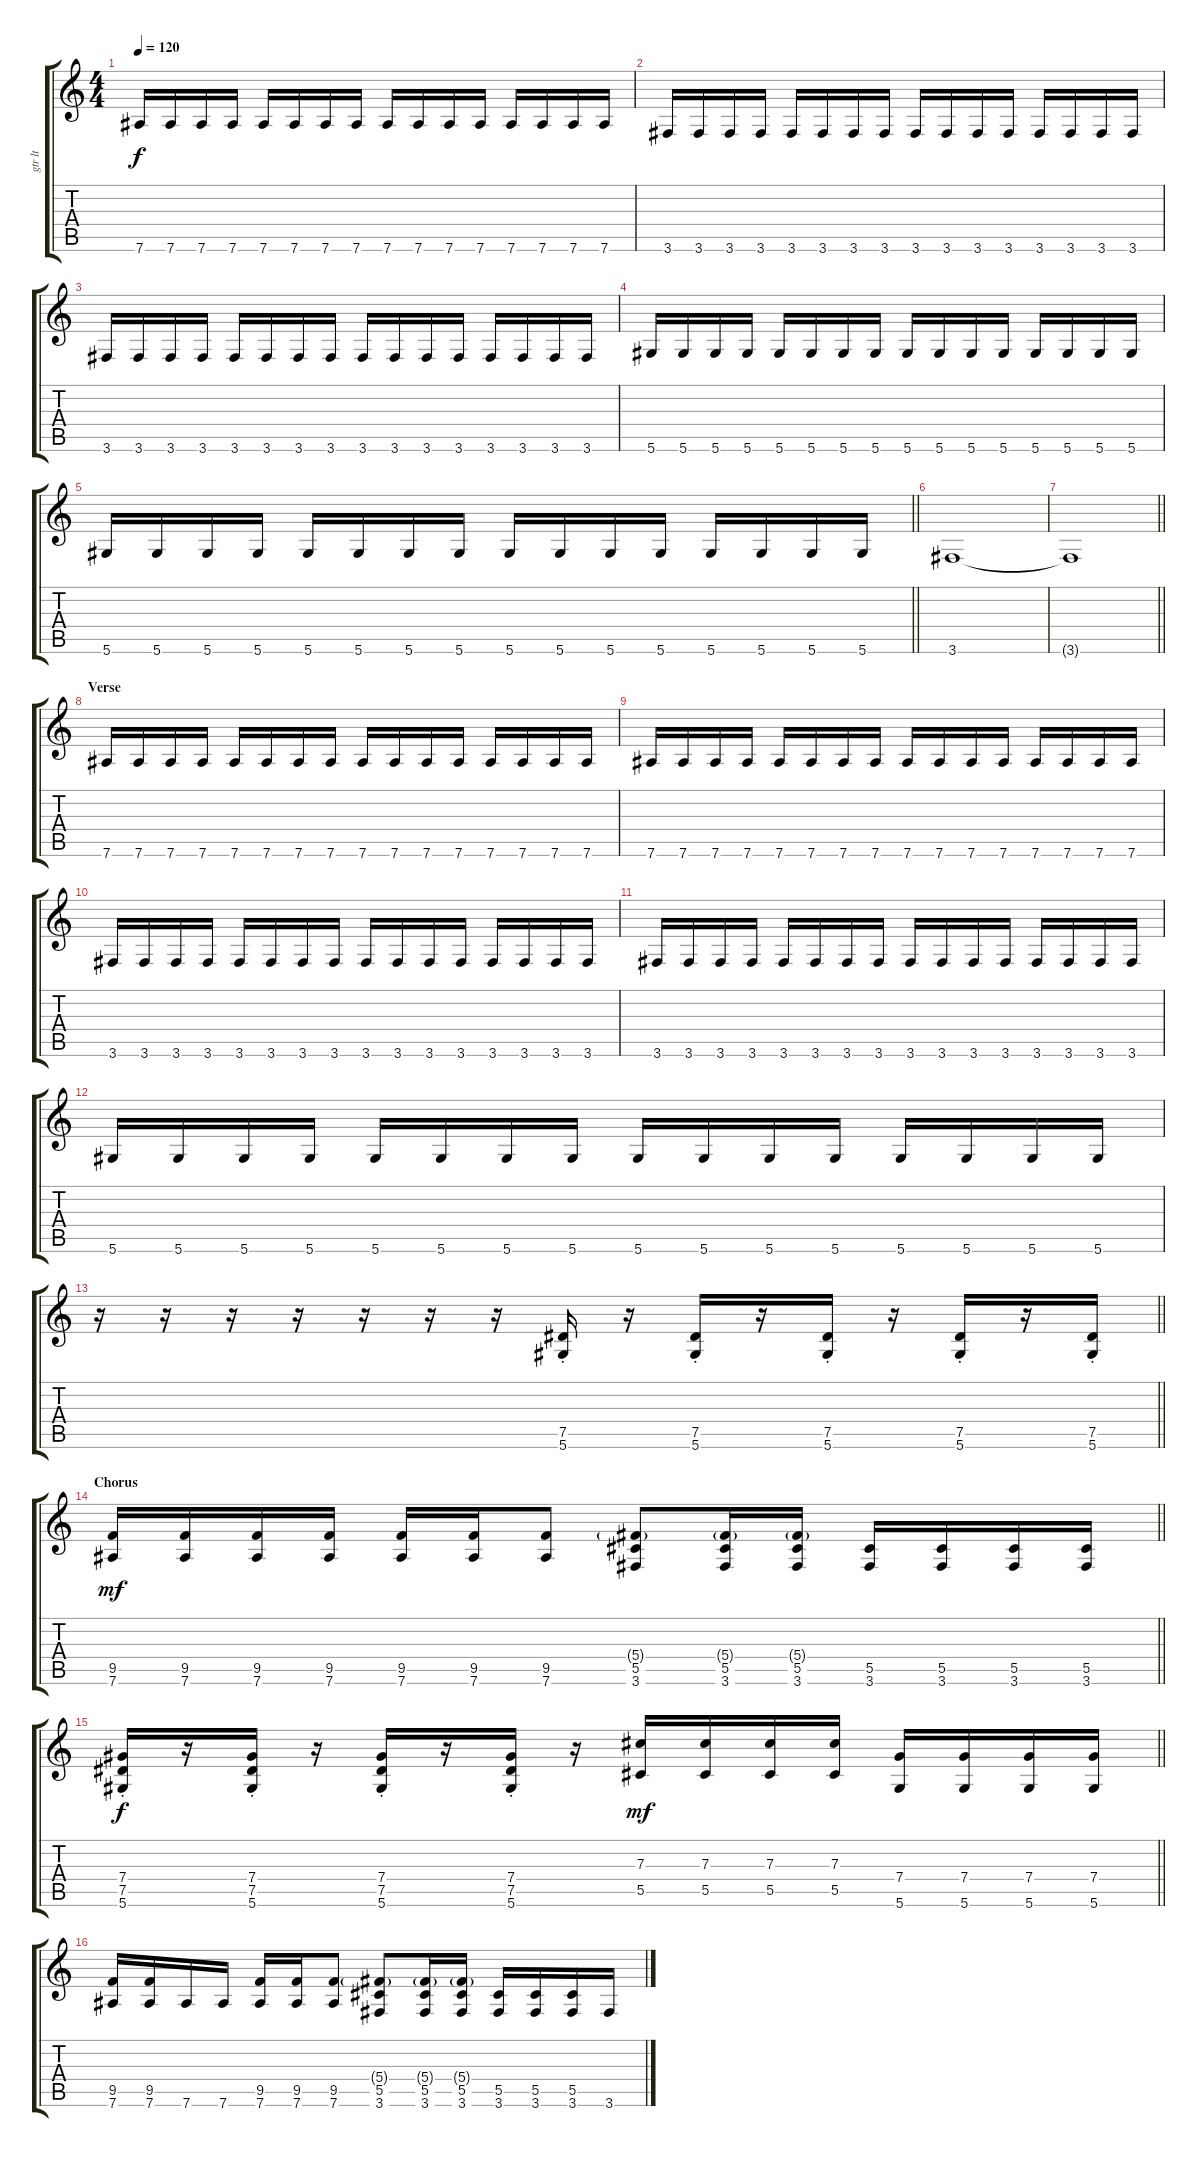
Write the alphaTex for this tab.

\track ("gtr lt" "gtr lt") {instrument overdrivenguitar}
\staff {score tabs}
\tuning (Eb4 Bb3 Gb3 Db3 Ab2 Eb2) {hide}
\ts (4 4)
\tempo 120
\clef g2
\ks c
7.6.16{dy f} 7.6.16 7.6.16 7.6.16 7.6.16 7.6.16 7.6.16 7.6.16 7.6.16 7.6.16 7.6.16 7.6.16 7.6.16 7.6.16 7.6.16 7.6.16 |
3.6.16 3.6.16 3.6.16 3.6.16 3.6.16 3.6.16 3.6.16 3.6.16 3.6.16 3.6.16 3.6.16 3.6.16 3.6.16 3.6.16 3.6.16 3.6.16 |
3.6.16 3.6.16 3.6.16 3.6.16 3.6.16 3.6.16 3.6.16 3.6.16 3.6.16 3.6.16 3.6.16 3.6.16 3.6.16 3.6.16 3.6.16 3.6.16 |
5.6.16 5.6.16 5.6.16 5.6.16 5.6.16 5.6.16 5.6.16 5.6.16 5.6.16 5.6.16 5.6.16 5.6.16 5.6.16 5.6.16 5.6.16 5.6.16 |
\barLineRight lightlight
5.6.16 5.6.16 5.6.16 5.6.16 5.6.16 5.6.16 5.6.16 5.6.16 5.6.16 5.6.16 5.6.16 5.6.16 5.6.16 5.6.16 5.6.16 5.6.16 |
3.6.1 |
\barLineRight lightlight
3.6{t}.1 |
\section ("" "Verse")
7.6.16 7.6.16 7.6.16 7.6.16 7.6.16 7.6.16 7.6.16 7.6.16 7.6.16 7.6.16 7.6.16 7.6.16 7.6.16 7.6.16 7.6.16 7.6.16 |
7.6.16 7.6.16 7.6.16 7.6.16 7.6.16 7.6.16 7.6.16 7.6.16 7.6.16 7.6.16 7.6.16 7.6.16 7.6.16 7.6.16 7.6.16 7.6.16 |
3.6.16 3.6.16 3.6.16 3.6.16 3.6.16 3.6.16 3.6.16 3.6.16 3.6.16 3.6.16 3.6.16 3.6.16 3.6.16 3.6.16 3.6.16 3.6.16 |
3.6.16 3.6.16 3.6.16 3.6.16 3.6.16 3.6.16 3.6.16 3.6.16 3.6.16 3.6.16 3.6.16 3.6.16 3.6.16 3.6.16 3.6.16 3.6.16 |
5.6.16 5.6.16 5.6.16 5.6.16 5.6.16 5.6.16 5.6.16 5.6.16 5.6.16 5.6.16 5.6.16 5.6.16 5.6.16 5.6.16 5.6.16 5.6.16 |
\barLineRight lightlight
r.16 r.16 r.16 r.16 r.16 r.16 r.16 (7.5{st} 5.6{st}).16 r.16 (7.5{st} 5.6{st}).16 r.16 (7.5{st} 5.6{st}).16 r.16 (7.5{st} 5.6{st}).16 r.16 (7.5{st} 5.6{st}).16 |
\section ("" "Chorus")
\barLineRight lightlight
(9.5 7.6).16{dy mf} (9.5 7.6).16 (9.5 7.6).16 (9.5 7.6).16 (9.5 7.6).16 (9.5 7.6).16 (9.5 7.6).8 (5.4{g} 5.5 3.6).8 (5.4{g} 5.5 3.6).16 (5.4{g} 5.5 3.6).16 (5.5 3.6).16 (5.5 3.6).16 (5.5 3.6).16 (5.5 3.6).16 |
\barLineRight lightlight
(7.4{st} 7.5{st} 5.6{st}).16{dy f} r.16 (7.4{st} 7.5{st} 5.6{st}).16 r.16 (7.4{st} 7.5{st} 5.6{st}).16 r.16 (7.4{st} 7.5{st} 5.6{st}).16 r.16 (7.3 5.5).16{dy mf} (7.3 5.5).16 (7.3 5.5).16 (7.3 5.5).16 (7.4 5.6).16 (7.4 5.6).16 (7.4 5.6).16 (7.4 5.6).16 |
(9.5 7.6).16 (9.5 7.6).16 7.6.16 7.6.16 (9.5 7.6).16 (9.5 7.6).16 (9.5 7.6).8 (5.4{g} 5.5 3.6).8 (5.4{g} 5.5 3.6).16 (5.4{g} 5.5 3.6).16 (5.5 3.6).16 (5.5 3.6).16 (5.5 3.6).16 3.6.16
